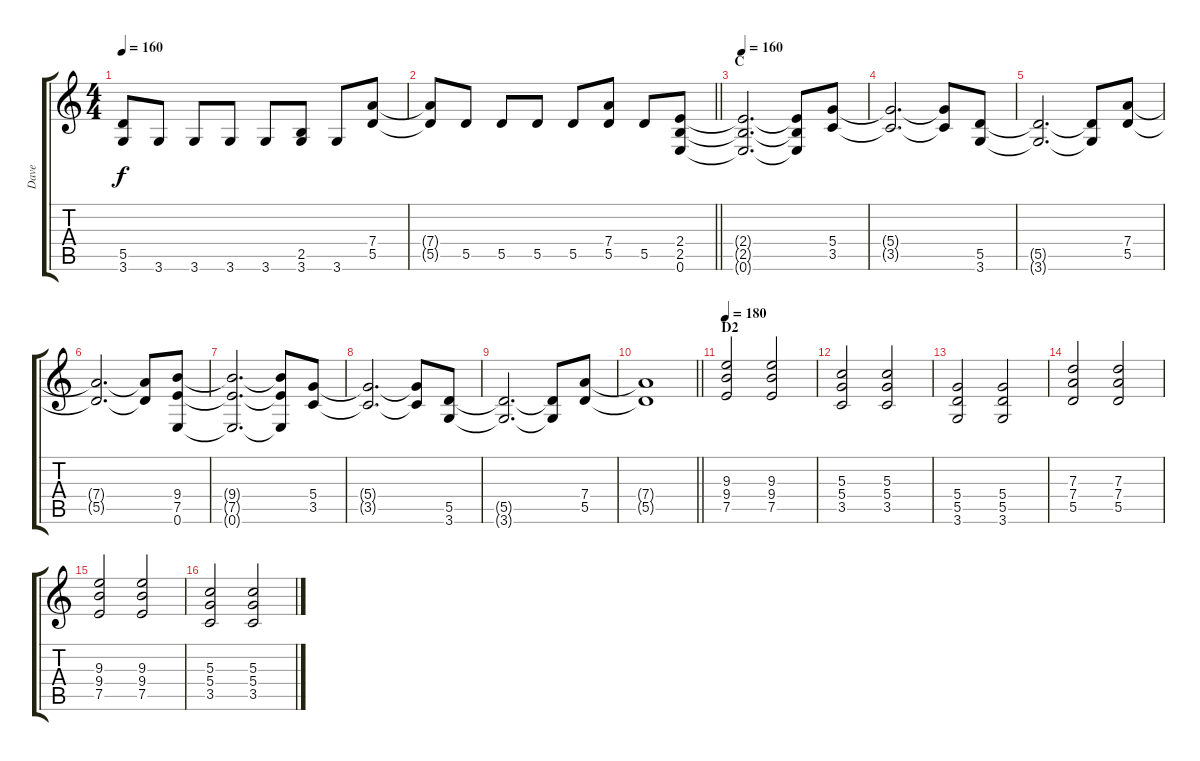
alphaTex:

\track ("Dave" "Dave") {instrument overdrivenguitar}
\staff {score tabs}
\tuning (E4 B3 G3 D3 A2 E2) {hide}
\ts (4 4)
\tempo 160
\clef g2
\ks c
(5.5{t} 3.6{t}).8{dy f} 3.6.8 3.6.8 3.6.8 3.6.8 (2.5 3.6).8 3.6.8 (7.4 5.5).8 |
\barLineRight lightlight
(7.4{t} 5.5{t}).8 5.5.8 5.5.8 5.5.8 5.5.8 (7.4 5.5).8 5.5.8 (2.4 2.5 0.6).8 |
\section ("" "C")
\tempo 160
(2.4{t} 2.5{t} 0.6{t}).2{d balance 0} (2.4{t} 2.5{t} 0.6{t}).8 (5.4 3.5).8 |
(5.4{t} 3.5{t}).2{d} (5.4{t} 3.5{t}).8 (5.5 3.6).8 |
(5.5{t} 3.6{t}).2{d} (5.5{t} 3.6{t}).8 (7.4 5.5).8 |
(7.4{t} 5.5{t}).2{d} (7.4{t} 5.5{t}).8 (9.4 7.5 0.6).8 |
(9.4{t} 7.5{t} 0.6{t}).2{d} (9.4{t} 7.5{t} 0.6{t}).8 (5.4 3.5).8 |
(5.4{t} 3.5{t}).2{d} (5.4{t} 3.5{t}).8 (5.5 3.6).8 |
(5.5{t} 3.6{t}).2{d} (5.5{t} 3.6{t}).8 (7.4 5.5).8 |
\barLineRight lightlight
(7.4{t} 5.5{t}).1 |
\section ("" "D2")
\tempo 180
(9.3 9.4 7.5).2 (9.3 9.4 7.5).2 |
(5.3 5.4 3.5).2 (5.3 5.4 3.5).2 |
(5.4 5.5 3.6).2 (5.4 5.5 3.6).2 |
(7.3 7.4 5.5).2 (7.3 7.4 5.5).2 |
(9.3 9.4 7.5).2 (9.3 9.4 7.5).2 |
(5.3 5.4 3.5).2 (5.3 5.4 3.5).2
